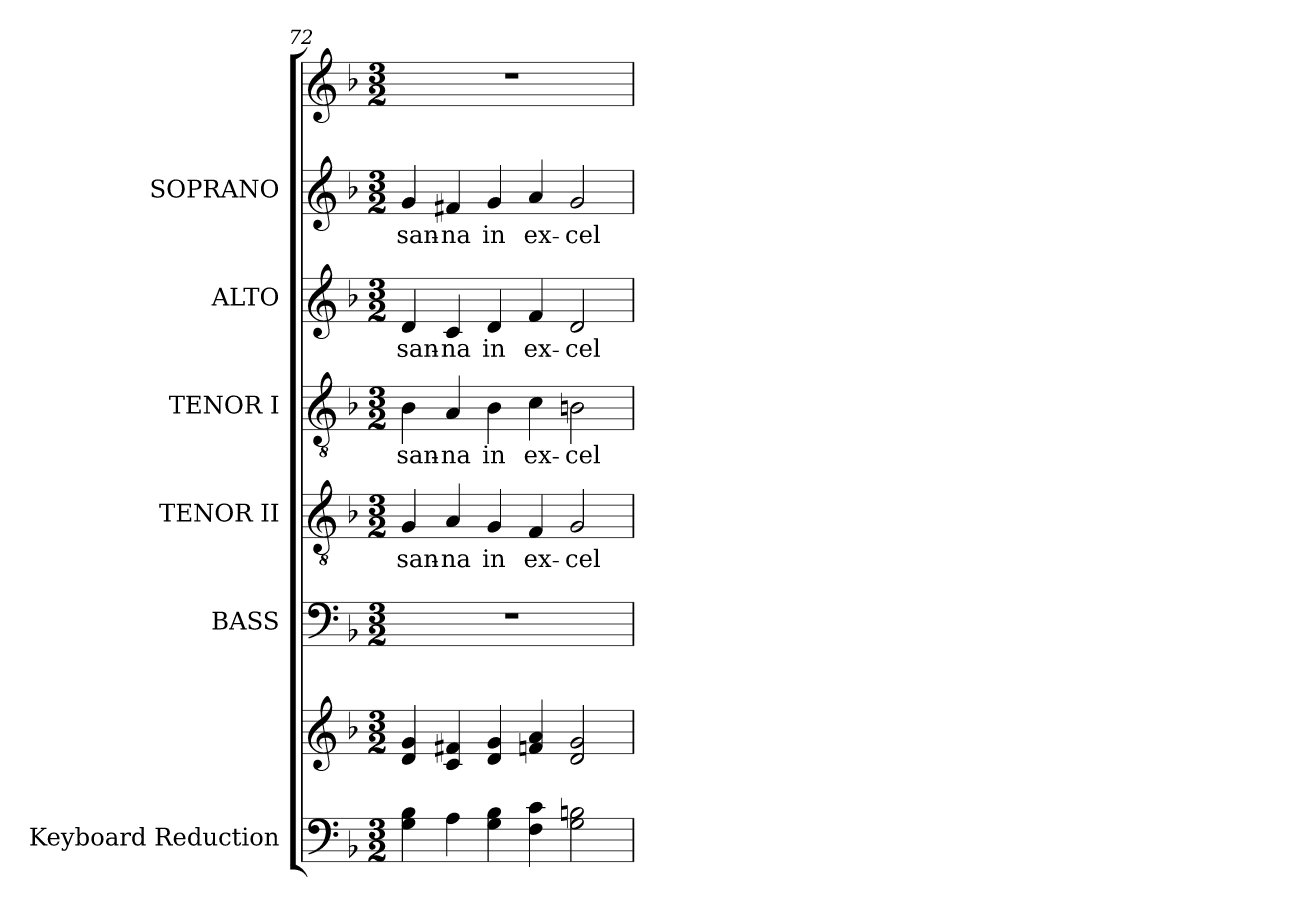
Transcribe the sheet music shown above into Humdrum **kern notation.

**kern	**kern	**kern	**kern	**text	**kern	**text	**kern	**text	**kern	**text	**kern
*part7	*part7	*part6	*part5	*part5	*part4	*part4	*part3	*part3	*part2	*part2	*part1
*staff8	*staff7	*staff6	*staff5	*staff5	*staff4	*staff4	*staff3	*staff3	*staff2	*staff2	*staff1
*I"Keyboard Reduction	*	*I"BASS	*I"TENOR II	*	*I"TENOR I	*	*I"ALTO	*	*I"SOPRANO	*	*
*I'Reduc.	*	*I'B.	*I'T. II	*	*I'T. I	*	*I'A.	*	*I'S.	*	*
*clefF4	*clefG2	*clefF4	*clefGv2	*	*clefGv2	*	*clefG2	*	*clefG2	*	*clefG2
*	*	*	*ITrd7c12	*	*ITrd7c12	*	*	*	*	*	*
*k[b-]	*k[b-]	*k[b-]	*k[b-]	*	*k[b-]	*	*k[b-]	*	*k[b-]	*	*k[b-]
*F:	*F:	*F:	*F:	*	*F:	*	*F:	*	*F:	*	*F:
*M3/2	*M3/2	*M3/2	*M3/2	*	*M3/2	*	*M3/2	*	*M3/2	*	*M3/2
=72	=72	=72	=72	=72	=72	=72	=72	=72	=72	=72	=72
!	!	!LO:N:vis=1	!	!	!	!	!	!	!	!	!
!	!	!	!	!LO:LY:b:color=#000000	!	!	!	!	!	!	!
!	!	!	!	!	!	!LO:LY:b:color=#000000	!	!	!	!	!
!	!	!	!	!	!	!	!	!LO:LY:b:color=#000000	!	!	!
!	!	!	!	!	!	!	!	!	!	!LO:LY:b:color=#000000	!LO:N:vis=1
4Gi\ 4B-i	4di/ 4gi	1.r	4GGi/	-san-	4BB-i\	-san-	4di/	-san-	4gi/	-san-	1.r
!	!	!	!	!LO:LY:b:color=#000000	!	!	!	!	!	!	!
!	!	!	!	!	!	!LO:LY:b:color=#000000	!	!	!	!	!
!	!	!	!	!	!	!	!	!LO:LY:b:color=#000000	!	!	!
!	!	!	!	!	!	!	!	!	!	!LO:LY:b:color=#000000	!
4Ai\	4ci/ 4f#Xi	.	4AAi/	-na	4AAi/	-na	4ci/	-na	4f#Xi/	-na	.
!	!	!	!	!LO:LY:b:color=#000000	!	!	!	!	!	!	!
!	!	!	!	!	!	!LO:LY:b:color=#000000	!	!	!	!	!
!	!	!	!	!	!	!	!	!LO:LY:b:color=#000000	!	!	!
!	!	!	!	!	!	!	!	!	!	!LO:LY:b:color=#000000	!
4Gi\ 4B-i	4di/ 4gi	.	4GGi/	in	4BB-i\	in	4di/	in	4gi/	in	.
!	!	!	!	!LO:LY:b:color=#000000	!	!	!	!	!	!	!
!	!	!	!	!	!	!LO:LY:b:color=#000000	!	!	!	!	!
!	!	!	!	!	!	!	!	!LO:LY:b:color=#000000	!	!	!
!	!	!	!	!	!	!	!	!	!	!LO:LY:b:color=#000000	!
4Fi\ 4ci	4fni/ 4ai	.	4FFi/	ex-	4Ci\	ex-	4fi/	ex-	4ai/	ex-	.
!	!	!	!	!LO:LY:b:color=#000000	!	!	!	!	!	!	!
!	!	!	!	!	!	!LO:LY:b:color=#000000	!	!	!	!	!
!	!	!	!	!	!	!	!	!LO:LY:b:color=#000000	!	!	!
!	!	!	!	!	!	!	!	!	!	!LO:LY:b:color=#000000	!
2Gi\ 2Bni	2di/ 2gi	.	2GGi/	-cel-	2BBni\	-cel-	2di/	-cel-	2gi/	-cel-	.
=	=	=	=	=	=	=	=	=	=	=	=
*-	*-	*-	*-	*-	*-	*-	*-	*-	*-	*-	*-
